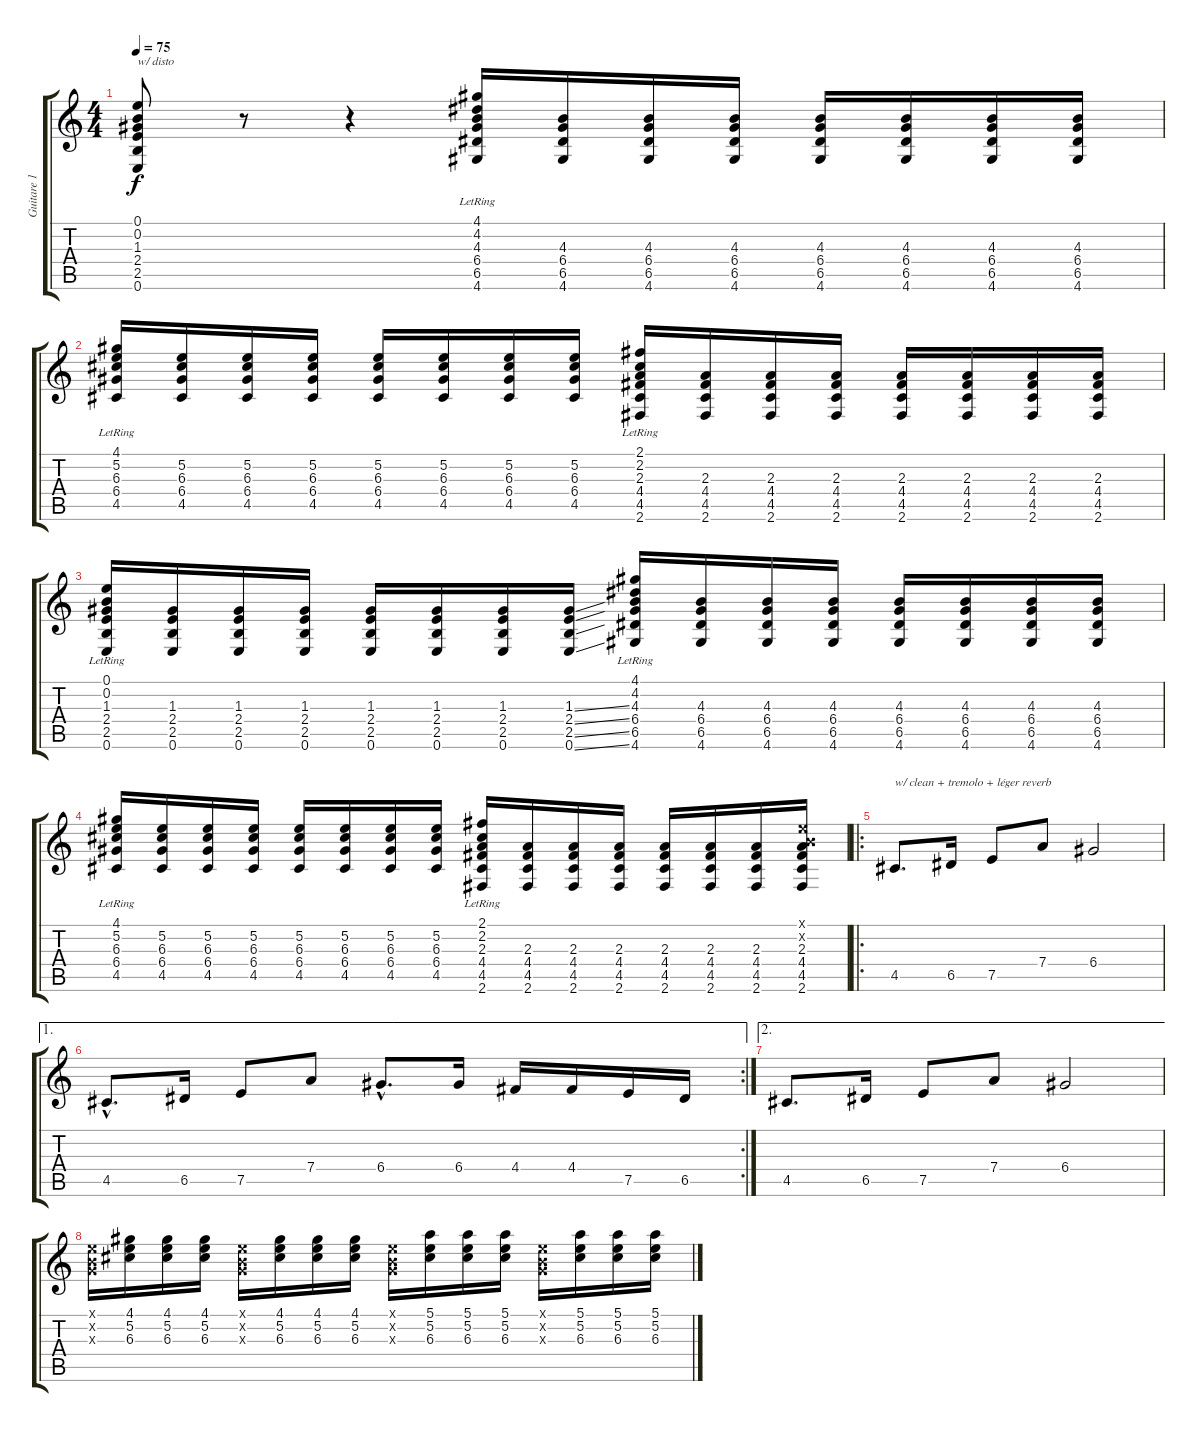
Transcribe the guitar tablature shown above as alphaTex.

\track ("Guitare 1" "Guitare 1") {instrument electricguitarclean}
\staff {score tabs}
\tuning (E4 B3 G3 D3 A2 E2) {hide}
\ts (4 4)
\tempo 75
\clef g2
\ks c
(0.1 0.2 1.3 2.4 2.5 0.6).8{txt "w/ disto" dy f volume 8 balance 8 instrument overdrivenguitar} r.8 r.4 (4.1{lr} 4.2{lr} 4.3 6.4 6.5 4.6).16 (4.3 6.4 6.5 4.6).16 (4.3 6.4 6.5 4.6).16 (4.3 6.4 6.5 4.6).16 (4.3 6.4 6.5 4.6).16 (4.3 6.4 6.5 4.6).16 (4.3 6.4 6.5 4.6).16 (4.3 6.4 6.5 4.6).16 |
(4.1{lr} 5.2 6.3 6.4 4.5).16 (5.2 6.3 6.4 4.5).16 (5.2 6.3 6.4 4.5).16 (5.2 6.3 6.4 4.5).16 (5.2 6.3 6.4 4.5).16 (5.2 6.3 6.4 4.5).16 (5.2 6.3 6.4 4.5).16 (5.2 6.3 6.4 4.5).16 (2.1{lr} 2.2{lr} 2.3 4.4 4.5 2.6).16 (2.3 4.4 4.5 2.6).16 (2.3 4.4 4.5 2.6).16 (2.3 4.4 4.5 2.6).16 (2.3 4.4 4.5 2.6).16 (2.3 4.4 4.5 2.6).16 (2.3 4.4 4.5 2.6).16 (2.3 4.4 4.5 2.6).16 |
(0.1{lr} 0.2{lr} 1.3 2.4 2.5 0.6).16 (1.3 2.4 2.5 0.6).16 (1.3 2.4 2.5 0.6).16 (1.3 2.4 2.5 0.6).16 (1.3 2.4 2.5 0.6).16 (1.3 2.4 2.5 0.6).16 (1.3 2.4 2.5 0.6).16 (1.3{ss} 2.4{ss} 2.5{ss} 0.6{ss}).16 (4.1{lr} 4.2{lr} 4.3 6.4 6.5 4.6).16 (4.3 6.4 6.5 4.6).16 (4.3 6.4 6.5 4.6).16 (4.3 6.4 6.5 4.6).16 (4.3 6.4 6.5 4.6).16 (4.3 6.4 6.5 4.6).16 (4.3 6.4 6.5 4.6).16 (4.3 6.4 6.5 4.6).16 |
(4.1{lr} 5.2 6.3 6.4 4.5).16 (5.2 6.3 6.4 4.5).16 (5.2 6.3 6.4 4.5).16 (5.2 6.3 6.4 4.5).16 (5.2 6.3 6.4 4.5).16 (5.2 6.3 6.4 4.5).16 (5.2 6.3 6.4 4.5).16 (5.2 6.3 6.4 4.5).16 (2.1{lr} 2.2{lr} 2.3 4.4 4.5 2.6).16 (2.3 4.4 4.5 2.6).16 (2.3 4.4 4.5 2.6).16 (2.3 4.4 4.5 2.6).16 (2.3 4.4 4.5 2.6).16 (2.3 4.4 4.5 2.6).16 (2.3 4.4 4.5 2.6).16 (0.1{x} 0.2{x} 2.3 4.4 4.5 2.6).16 |
\ro
4.5.8{d txt "w/ clean + tremolo + léger reverb" instrument electricguitarclean} 6.5.16 7.5.8 7.4.8 6.4.2 |
\ae 1
\rc 2
4.5{hac}.8{d} 6.5.16 7.5.8 7.4.8 6.4{hac}.8{d} 6.4.16 4.4.16 4.4.16 7.5.16 6.5.16 |
\ae 2
4.5.8{d} 6.5.16 7.5.8 7.4.8 6.4.2 |
(0.1{x} 0.2{x} 0.3{x}).16{volume 10 balance 2} (4.1 5.2 6.3).16 (4.1 5.2 6.3).16 (4.1 5.2 6.3).16 (0.1{x} 0.2{x} 0.3{x}).16 (4.1 5.2 6.3).16 (4.1 5.2 6.3).16 (4.1 5.2 6.3).16 (0.1{x} 0.2{x} 0.3{x}).16 (5.1 5.2 6.3).16 (5.1 5.2 6.3).16 (5.1 5.2 6.3).16 (0.1{x} 0.2{x} 0.3{x}).16 (5.1 5.2 6.3).16 (5.1 5.2 6.3).16 (5.1 5.2 6.3).16
